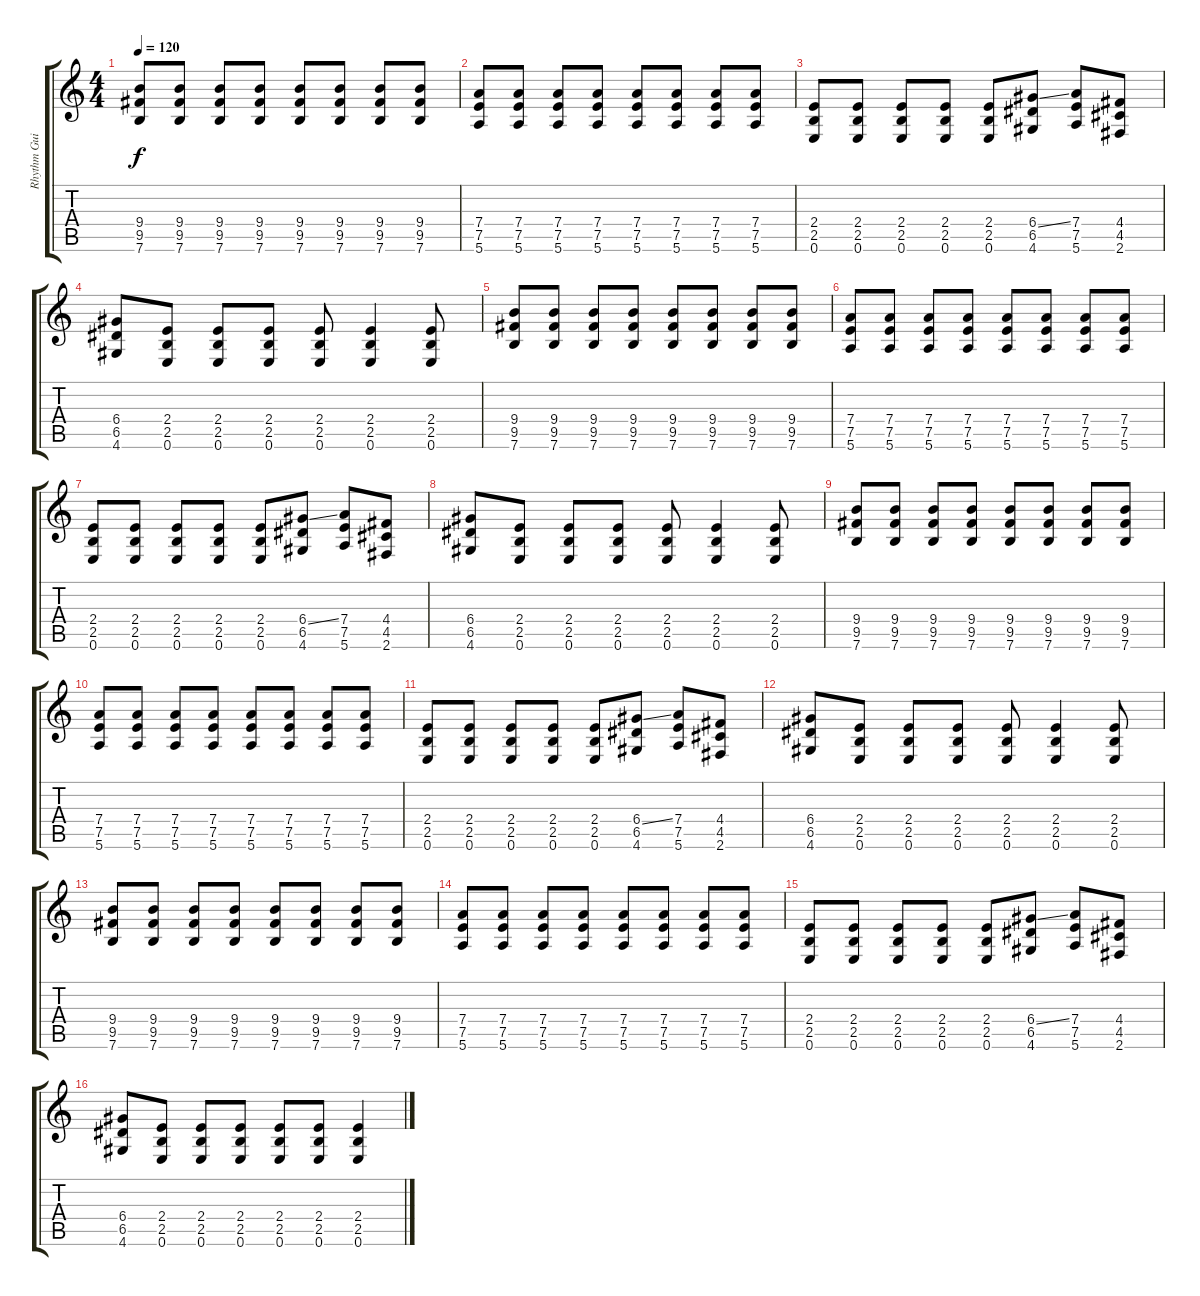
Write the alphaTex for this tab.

\track ("Rhythm Guitar" "Rhythm Gui") {instrument distortionguitar}
\staff {score tabs}
\tuning (E4 B3 G3 D3 A2 E2) {hide}
\ts (4 4)
\tempo 120
\clef g2
\ks c
(9.4 9.5 7.6).8{dy f volume 11} (9.4 9.5 7.6).8{volume 5} (9.4 9.5 7.6).8 (9.4 9.5 7.6).8 (9.4 9.5 7.6).8 (9.4 9.5 7.6).8 (9.4 9.5 7.6).8 (9.4 9.5 7.6).8 |
(7.4 7.5 5.6).8{volume 11} (7.4 7.5 5.6).8{volume 5} (7.4 7.5 5.6).8 (7.4 7.5 5.6).8 (7.4 7.5 5.6).8 (7.4 7.5 5.6).8 (7.4 7.5 5.6).8 (7.4 7.5 5.6).8 |
(2.4 2.5 0.6).8{volume 11} (2.4 2.5 0.6).8{volume 5} (2.4 2.5 0.6).8 (2.4 2.5 0.6).8 (2.4 2.5 0.6).8 (6.4{ss} 6.5 4.6).8{volume 11} (7.4 7.5 5.6).8 (4.4 4.5 2.6).8 |
(6.4 6.5 4.6).8 (2.4 2.5 0.6).8 (2.4 2.5 0.6).8{volume 5} (2.4 2.5 0.6).8 (2.4 2.5 0.6).8 (2.4 2.5 0.6).4{volume 11} (2.4 2.5 0.6).8 |
(9.4 9.5 7.6).8{volume 11} (9.4 9.5 7.6).8{volume 5} (9.4 9.5 7.6).8 (9.4 9.5 7.6).8 (9.4 9.5 7.6).8 (9.4 9.5 7.6).8 (9.4 9.5 7.6).8 (9.4 9.5 7.6).8 |
(7.4 7.5 5.6).8{volume 11} (7.4 7.5 5.6).8{volume 5} (7.4 7.5 5.6).8 (7.4 7.5 5.6).8 (7.4 7.5 5.6).8 (7.4 7.5 5.6).8 (7.4 7.5 5.6).8 (7.4 7.5 5.6).8 |
(2.4 2.5 0.6).8{volume 11} (2.4 2.5 0.6).8{volume 5} (2.4 2.5 0.6).8 (2.4 2.5 0.6).8 (2.4 2.5 0.6).8 (6.4{ss} 6.5 4.6).8{volume 11} (7.4 7.5 5.6).8 (4.4 4.5 2.6).8 |
(6.4 6.5 4.6).8 (2.4 2.5 0.6).8 (2.4 2.5 0.6).8{volume 5} (2.4 2.5 0.6).8 (2.4 2.5 0.6).8 (2.4 2.5 0.6).4{volume 11} (2.4 2.5 0.6).8 |
(9.4 9.5 7.6).8{volume 11} (9.4 9.5 7.6).8{volume 5} (9.4 9.5 7.6).8 (9.4 9.5 7.6).8 (9.4 9.5 7.6).8 (9.4 9.5 7.6).8 (9.4 9.5 7.6).8 (9.4 9.5 7.6).8 |
(7.4 7.5 5.6).8{volume 11} (7.4 7.5 5.6).8{volume 5} (7.4 7.5 5.6).8 (7.4 7.5 5.6).8 (7.4 7.5 5.6).8 (7.4 7.5 5.6).8 (7.4 7.5 5.6).8 (7.4 7.5 5.6).8 |
(2.4 2.5 0.6).8{volume 11} (2.4 2.5 0.6).8{volume 5} (2.4 2.5 0.6).8 (2.4 2.5 0.6).8 (2.4 2.5 0.6).8 (6.4{ss} 6.5 4.6).8{volume 11} (7.4 7.5 5.6).8 (4.4 4.5 2.6).8 |
(6.4 6.5 4.6).8 (2.4 2.5 0.6).8 (2.4 2.5 0.6).8{volume 5} (2.4 2.5 0.6).8 (2.4 2.5 0.6).8 (2.4 2.5 0.6).4{volume 11} (2.4 2.5 0.6).8 |
(9.4 9.5 7.6).8 (9.4 9.5 7.6).8 (9.4 9.5 7.6).8 (9.4 9.5 7.6).8 (9.4 9.5 7.6).8 (9.4 9.5 7.6).8 (9.4 9.5 7.6).8 (9.4 9.5 7.6).8 |
(7.4 7.5 5.6).8 (7.4 7.5 5.6).8 (7.4 7.5 5.6).8 (7.4 7.5 5.6).8 (7.4 7.5 5.6).8 (7.4 7.5 5.6).8 (7.4 7.5 5.6).8 (7.4 7.5 5.6).8 |
(2.4 2.5 0.6).8 (2.4 2.5 0.6).8 (2.4 2.5 0.6).8 (2.4 2.5 0.6).8 (2.4 2.5 0.6).8 (6.4{ss} 6.5 4.6).8 (7.4 7.5 5.6).8 (4.4 4.5 2.6).8 |
(6.4 6.5 4.6).8 (2.4 2.5 0.6).8 (2.4 2.5 0.6).8 (2.4 2.5 0.6).8 (2.4 2.5 0.6).8 (2.4 2.5 0.6).8 (2.4 2.5 0.6).4
